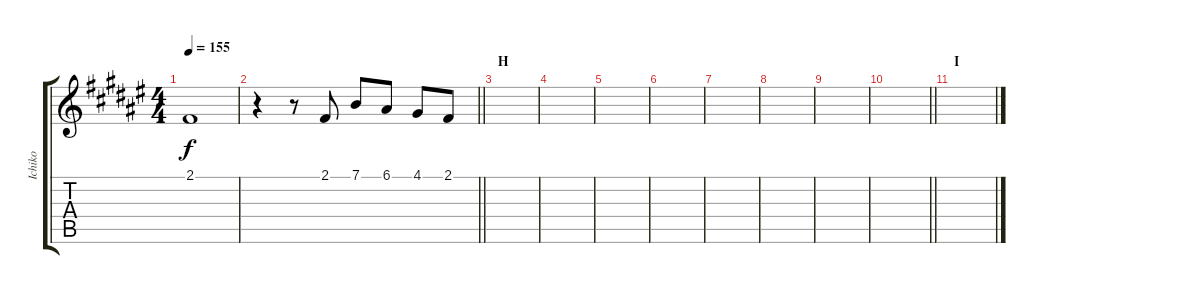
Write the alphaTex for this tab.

\track ("Ichiko" "Ichiko") {instrument sopranosax}
\staff {score tabs}
\tuning (E4 B3 G3 D3 A2 E2) {hide}
\ts (4 4)
\tempo 155
\clef g2
\ks f#
2.1{t}.1{dy f} |
\barLineRight lightlight
r.4 r.8 2.1.8 7.1.8 6.1.8 4.1.8 2.1.8 |
\section ("" "H")
|
|
|
|
|
|
|
\barLineRight lightlight
|
\section ("" "I")
